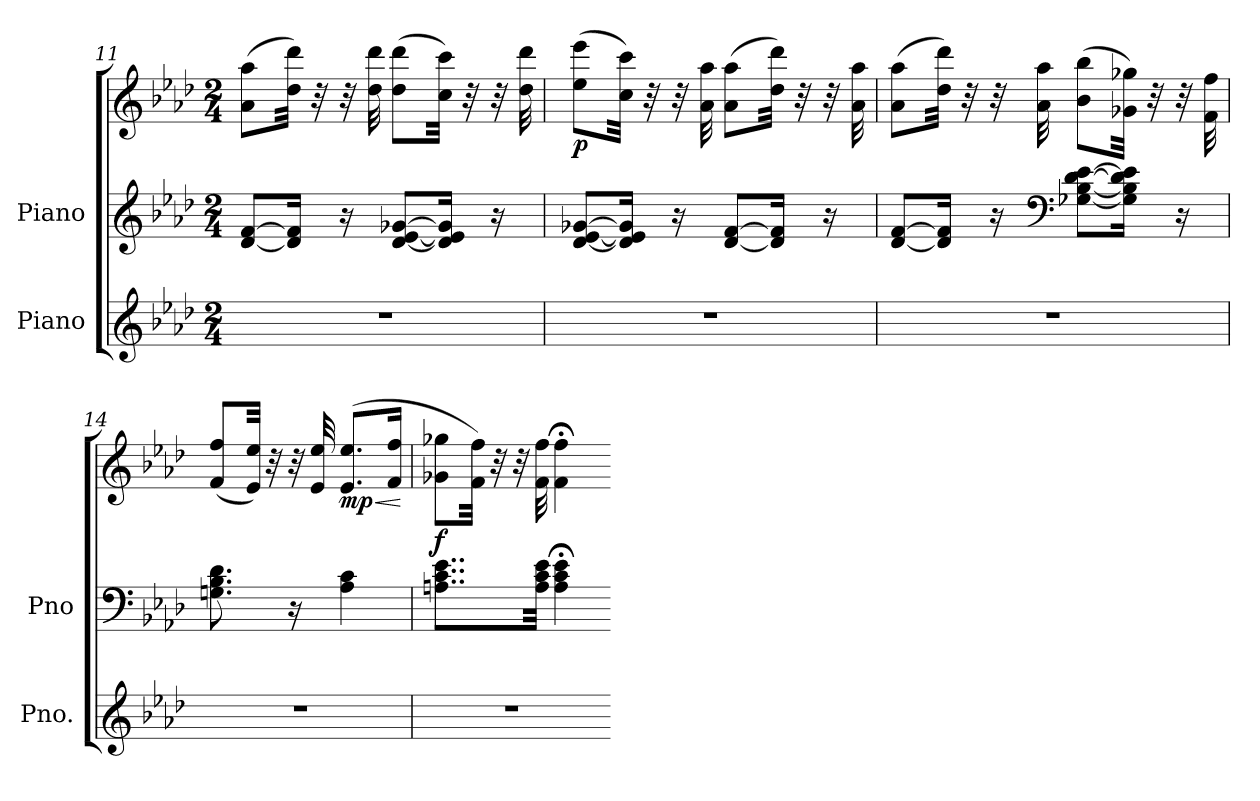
**kern	**kern	**kern	**dynam
*part2	*part1	*part1	*part1
*staff3	*staff2	*staff1	*staff1/2
*I"Piano	*I"Piano	*	*
*I'Pno.	*I'Pno	*	*
*clefG2	*clefG2	*clefG2	*
*k[b-e-a-d-]	*k[b-e-a-d-]	*k[b-e-a-d-]	*
*M2/4	*M2/4	*M2/4	*
*MM30	*MM30	*MM30	*
=11	=11	=11	=11
2r	[8d-/ [8f/L	(>8a-\ 8aa-\L	.
.	16d-/] 16f/]Jk	32dd-\ 32ddd-\Jkk)	.
.	.	32r	.
.	16r	32r	.
.	.	32dd-\ 32ddd-\	.
.	[8d-/ [8e-/ [8g-X/L	(>8dd-\ 8ddd-\L	.
.	16d-/] 16e-/] 16g-/]Jk	32cc\ 32ccc\Jkk)	.
.	.	32r	.
.	16r	32r	.
.	.	32dd-\ 32ddd-\	.
!!LO:LB:g=z
=12	=12	=12	=12
!	!	!	!LO:DY:b
2r	[8d-/ [8e-/ [8g-X/L	(>8ee-\ 8eee-\L	p
.	16d-/] 16e-/] 16g-/]Jk	32cc\ 32ccc\Jkk)	.
.	.	32r	.
.	16r	32r	.
.	.	32a-\ 32aa-\	.
.	[8d-/ [8f/L	(>8a-\ 8aa-\L	.
.	16d-/] 16f/]Jk	32dd-\ 32ddd-\Jkk)	.
.	.	32r	.
.	16r	32r	.
.	.	32a-\ 32aa-\	.
=13	=13	=13	=13
2r	[8d-/ [8f/L	(>8a-\ 8aa-\L	.
.	16d-/] 16f/]Jk	32dd-\ 32ddd-\Jkk)	.
.	.	32r	.
.	16r	32r	.
.	.	32a-\ 32aa-\	.
*	*clefF4	*	*
.	[8G-X\ [8B-\ [8d-\ [8e-\L	(>8b-\ 8bb-\L	.
.	16G-\] 16B-\] 16d-\] 16e-\]Jk	32g-X\ 32gg-X\Jkk)	.
.	.	32r	.
.	16r	32r	.
.	.	32f\ 32ff\	.
=14	=14	=14	=14
2r	8.Gn\ 8.B-\ 8.d-\	(<8f/ 8ff/L	.
.	.	32e-/ 32ee-/Jkk)	.
.	.	32r	.
.	16r	32r	.
.	.	32e-/ 32ee-/	.
*	*	*MM25	*
!	!	!	!LO:HP:b
!	!	!	!LO:DY:n=1:b
.	4A-\ 4c\	(>8.e-/ 8.ee-/L	< mp
.	.	16f/ 16ff/Jk	.
.	.	.	[
=15	=15	=15	=15
!	!	!	!LO:DY:b
2r	8..An\ 8..c\ 8..e-\L	8g-X\ 8gg-X\L	f
.	.	32f\ 32ff\Jkk)	.
.	.	32r	.
.	.	32r	.
.	32A\ 32c\ 32e-\Jkk	32f\ 32ff\	.
*	*	*MM10	*
.	4A\;< 4c\;< 4e-\;<	4f\;< 4ff\;<	.
=-	=-	=-	=-
*-	*-	*-	*-
